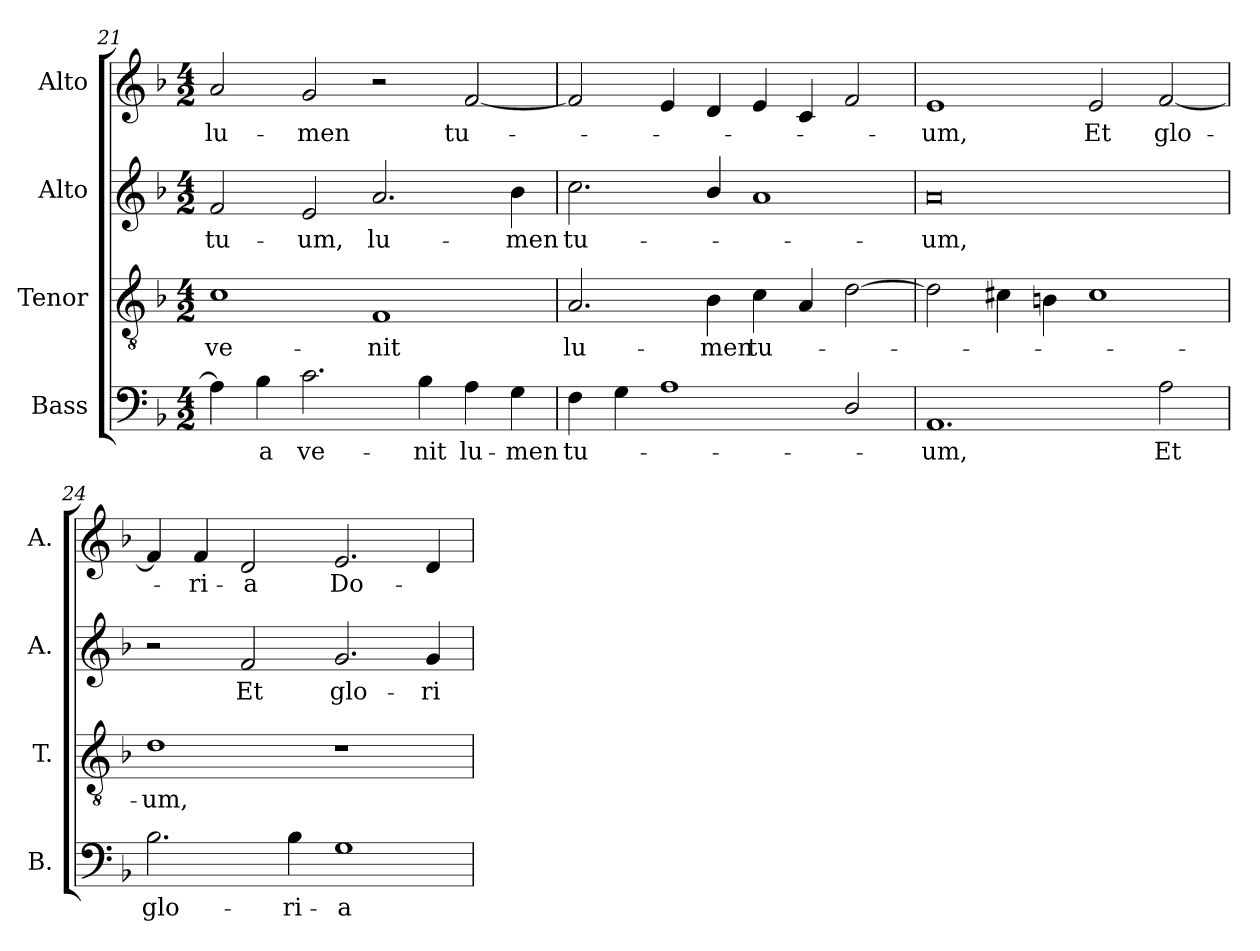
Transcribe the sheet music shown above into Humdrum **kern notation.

**kern	**text	**kern	**text	**kern	**text	**kern	**text
*part4	*part4	*part3	*part3	*part2	*part2	*part1	*part1
*staff4	*staff4	*staff3	*staff3	*staff2	*staff2	*staff1	*staff1
*I"Bass	*	*I"Tenor	*	*I"Alto	*	*I"Alto	*
*I'B.	*	*I'T.	*	*I'A.	*	*I'A.	*
*clefF4	*	*clefGv2	*	*clefG2	*	*clefG2	*
*	*	*ITrd7c12	*	*	*	*	*
*k[b-]	*	*k[b-]	*	*k[b-]	*	*k[b-]	*
*F:	*	*F:	*	*F:	*	*F:	*
*M4/2	*	*M4/2	*	*M4/2	*	*M4/2	*
=21	=21	=21	=21	=21	=21	=21	=21
!	!	!	!LO:LY:b:color=#000000	!	!	!	!
!	!	!	!	!	!LO:LY:b:color=#000000	!	!
!	!	!	!	!	!	!	!LO:LY:b:color=#000000
4Ai\]	.	1Ci	ve-	2fi/	tu-	2ai/	lu-
!	!LO:LY:b:color=#000000	!	!	!	!	!	!
4B-i\	-a	.	.	.	.	.	.
!	!LO:LY:b:color=#000000	!	!	!	!	!	!
!	!	!	!	!	!LO:LY:b:color=#000000	!	!
!	!	!	!	!	!	!	!LO:LY:b:color=#000000
2.ci\	ve-	.	.	2ei/	-um,	2gi/	-men
!	!	!	!LO:LY:b:color=#000000	!	!	!	!
!	!	!	!	!	!LO:LY:b:color=#000000	!	!
.	.	1FFi	-nit	2.ai/	lu-	2r	.
!	!LO:LY:b:color=#000000	!	!	!	!	!	!
4B-i\	-nit	.	.	.	.	.	.
!	!LO:LY:b:color=#000000	!	!	!	!	!	!
!	!	!	!	!	!	!	!LO:LY:b:color=#000000
4Ai\	lu-	.	.	.	.	[2fi/	tu-
!	!LO:LY:b:color=#000000	!	!	!	!	!	!
!	!	!	!	!	!LO:LY:b:color=#000000	!	!
4Gi\	-men	.	.	4b-i\	-men	.	.
=22	=22	=22	=22	=22	=22	=22	=22
!	!LO:LY:b:color=#000000	!	!	!	!	!	!
!	!	!	!LO:LY:b:color=#000000	!	!	!	!
!	!	!	!	!	!LO:LY:b:color=#000000	!	!
4Fi\	tu-	2.AAi/	lu-	2.cci\	tu-	2fi/]	.
4Gi\	.	.	.	.	.	.	.
1Ai	.	.	.	.	.	4ei/	.
!	!	!	!LO:LY:b:color=#000000	!	!	!	!
.	.	4BB-i\	-men	4b-i/	.	4di/	.
!	!	!	!LO:LY:b:color=#000000	!	!	!	!
.	.	4Ci\	tu-	1ai	.	4ei/	.
.	.	4AAi/	.	.	.	4ci/	.
2Di/	.	[2Di\	.	.	.	2fi/	.
=23	=23	=23	=23	=23	=23	=23	=23
!	!LO:LY:b:color=#000000	!	!	!	!	!	!
!	!	!	!	!	!LO:LY:b:color=#000000	!	!
!	!	!	!	!	!	!	!LO:LY:b:color=#000000
1.AAi	-um,	2Di\]	.	0ai	-um,	1ei	-um,
.	.	4C#Xi\	.	.	.	.	.
.	.	4BBni\	.	.	.	.	.
!	!	!	!	!	!	!	!LO:LY:b:color=#000000
.	.	1C#i	.	.	.	2ei/	Et
!	!LO:LY:b:color=#000000	!	!	!	!	!	!
!	!	!	!	!	!	!	!LO:LY:b:color=#000000
2Ai\	Et	.	.	.	.	[2fi/	glo-
=24	=24	=24	=24	=24	=24	=24	=24
!	!LO:LY:b:color=#000000	!	!	!	!	!	!
!	!	!	!LO:LY:b:color=#000000	!	!	!	!
2.B-i\	glo-	1Di	-um,	2r	.	4fi/]	.
!	!	!	!	!	!	!	!LO:LY:b:color=#000000
.	.	.	.	.	.	4fi/	-ri-
!	!	!	!	!	!LO:LY:b:color=#000000	!	!
!	!	!	!	!	!	!	!LO:LY:b:color=#000000
.	.	.	.	2fi/	Et	2di/	-a
!	!LO:LY:b:color=#000000	!	!	!	!	!	!
4B-i\	-ri-	.	.	.	.	.	.
!	!LO:LY:b:color=#000000	!	!	!	!	!	!
!	!	!	!	!	!LO:LY:b:color=#000000	!	!
!	!	!	!	!	!	!	!LO:LY:b:color=#000000
1Gi	-a	1r	.	2.gi/	glo-	2.ei/	Do-
!	!	!	!	!	!LO:LY:b:color=#000000	!	!
.	.	.	.	4gi/	-ri-	4di/	.
=	=	=	=	=	=	=	=
*-	*-	*-	*-	*-	*-	*-	*-
